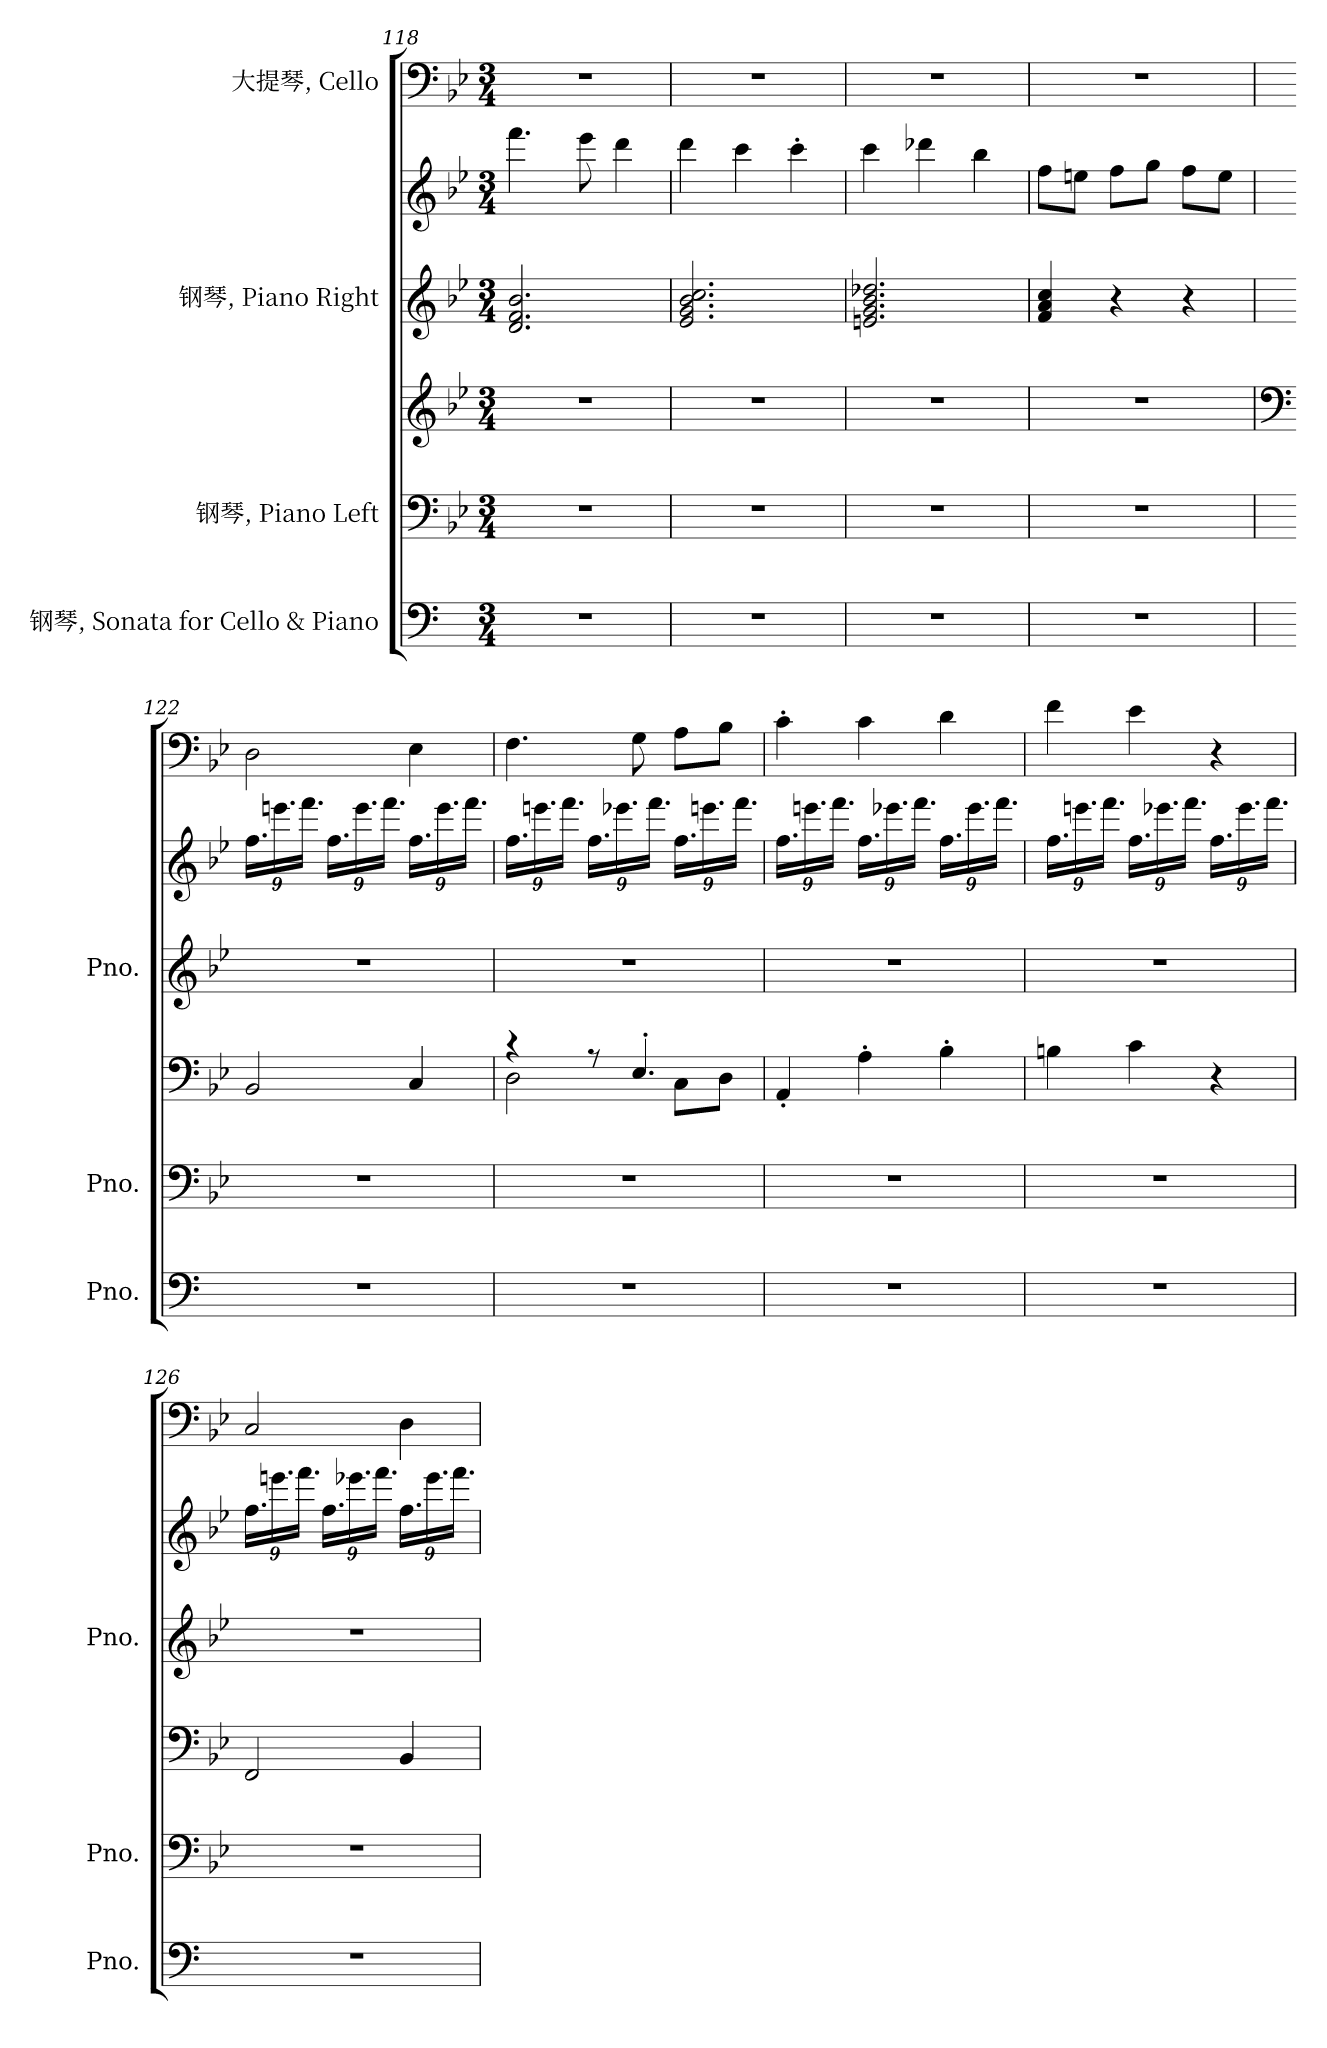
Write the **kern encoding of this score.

**kern	**kern	**kern	**kern	**kern	**kern
*part4	*part3	*part3	*part2	*part2	*part1
*staff6	*staff5	*staff4	*staff3	*staff2	*staff1
*I"钢琴, Sonata for Cello &amp; Piano	*I"钢琴, Piano Left	*	*I"钢琴, Piano Right	*	*I"大提琴, Cello
*I'Pno.	*I'Pno.	*	*I'Pno.	*	*
*clefF4	*clefF4	*clefG2	*clefG2	*clefG2	*clefF4
*k[]	*k[b-e-]	*k[b-e-]	*k[b-e-]	*k[b-e-]	*k[b-e-]
*M3/4	*M3/4	*M3/4	*M3/4	*M3/4	*M3/4
=118	=118	=118	=118	=118	=118
2.r	2.r	2.r	2.d/ 2.f/ 2.b-/	4.fff\	2.r
.	.	.	.	8eee-\	.
.	.	.	.	4ddd\	.
=119	=119	=119	=119	=119	=119
2.r	2.r	2.r	2.e-/ 2.g/ 2.b-/ 2.cc/	4ddd\	2.r
.	.	.	.	4ccc\	.
.	.	.	.	4ccc'\	.
=120	=120	=120	=120	=120	=120
2.r	2.r	2.r	2.en/ 2.g/ 2.b-/ 2.dd-X/	4ccc\	2.r
.	.	.	.	4ddd-X\	.
.	.	.	.	4bb-\	.
=121	=121	=121	=121	=121	=121
2.r	2.r	2.r	4f/ 4a/ 4cc/	8ff\L	2.r
.	.	.	.	8een\J	.
.	.	.	4r	8ff\L	.
.	.	.	.	8gg\J	.
.	.	.	4r	8ff\L	.
.	.	.	.	8ee\J	.
!!LO:LB:g=z
=122	=122	=122	=122	=122	=122
*	*	*clefF4	*	*	*
*	*	*	*	*Xbrackettup	*
2.r	2.r	2BB-/	2.r	18.ff\LL	2D\
.	.	.	.	18.eeen\	.
.	.	.	.	18.fff\JJ	.
.	.	.	.	18.ff\LL	.
.	.	.	.	18.eee\	.
.	.	.	.	18.fff\JJ	.
.	.	4C/	.	18.ff\LL	4E-\
.	.	.	.	18.eee\	.
.	.	.	.	18.fff\JJ	.
=123	=123	=123	=123	=123	=123
*	*	*^	*	*	*
2.r	2.r	4r	2D\	2.r	18.ff\LL	4.F\
.	.	.	.	.	18.eeen\	.
.	.	.	.	.	18.fff\JJ	.
.	.	8r	.	.	18.ff\LL	.
.	.	.	.	.	18.eee-X\	.
.	.	4.E-'/	.	.	.	8G\
.	.	.	.	.	18.fff\JJ	.
.	.	.	8C\L	.	18.ff\LL	8A\L
.	.	.	.	.	18.eeen\	.
.	.	.	8D\J	.	.	8B-\J
.	.	.	.	.	18.fff\JJ	.
*	*	*v	*v	*	*	*
!!LO:PB:g=z
=124	=124	=124	=124	=124	=124
2.r	2.r	4AA'/	2.r	18.ff\LL	4c'\
.	.	.	.	18.eeen\	.
.	.	.	.	18.fff\JJ	.
.	.	4A'\	.	18.ff\LL	4c\
.	.	.	.	18.eee-X\	.
.	.	.	.	18.fff\JJ	.
.	.	4B-'\	.	18.ff\LL	4d\
.	.	.	.	18.eee-\	.
.	.	.	.	18.fff\JJ	.
=125	=125	=125	=125	=125	=125
2.r	2.r	4Bn\	2.r	18.ff\LL	4f\
.	.	.	.	18.eeen\	.
.	.	.	.	18.fff\JJ	.
.	.	4c\	.	18.ff\LL	4e-\
.	.	.	.	18.eee-X\	.
.	.	.	.	18.fff\JJ	.
.	.	4r	.	18.ff\LL	4r
.	.	.	.	18.eee-\	.
.	.	.	.	18.fff\JJ	.
!!LO:LB:g=z
=126	=126	=126	=126	=126	=126
2.r	2.r	2FF/	2.r	18.ff\LL	2C/
.	.	.	.	18.eeen\	.
.	.	.	.	18.fff\JJ	.
.	.	.	.	18.ff\LL	.
.	.	.	.	18.eee-X\	.
.	.	.	.	18.fff\JJ	.
.	.	4BB-/	.	18.ff\LL	4D\
.	.	.	.	18.eee-\	.
.	.	.	.	18.fff\JJ	.
=	=	=	=	=	=
*-	*-	*-	*-	*-	*-
